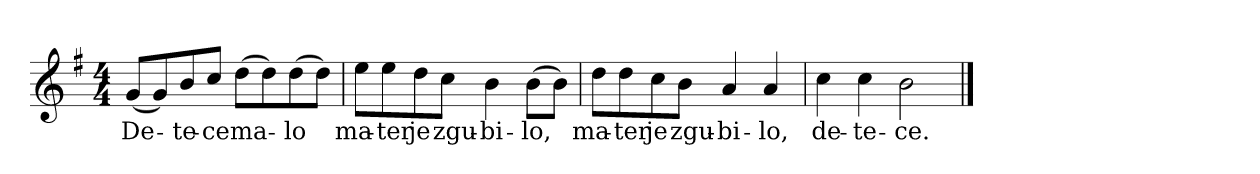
**kern	**text
*part1	*part1
*staff1	*staff1
*clefG2	*
*k[f#]	*
*G:	*
*M4/4	*
*MM112	*
=1	=1
(<8g/L	De-
8g/)	.
8b/	-te-
8cc/J	-ce
(>8dd\L	ma-
8dd\)	.
(>8dd\	-lo
8dd\J)	.
=2	=2
8ee\L	ma-
8ee\	-ter
8dd\	je
8cc\J	zgu-
4b\	-bi-
(>8b\L	-lo,
8b\J)	.
=3	=3
8dd\L	ma-
8dd\	-ter
8cc\	je
8b\J	zgu-
4a/	-bi-
4a/	-lo,
=4	=4
4cc\	de-
4cc\	-te-
2b\	-ce.
==	==
*-	*-
